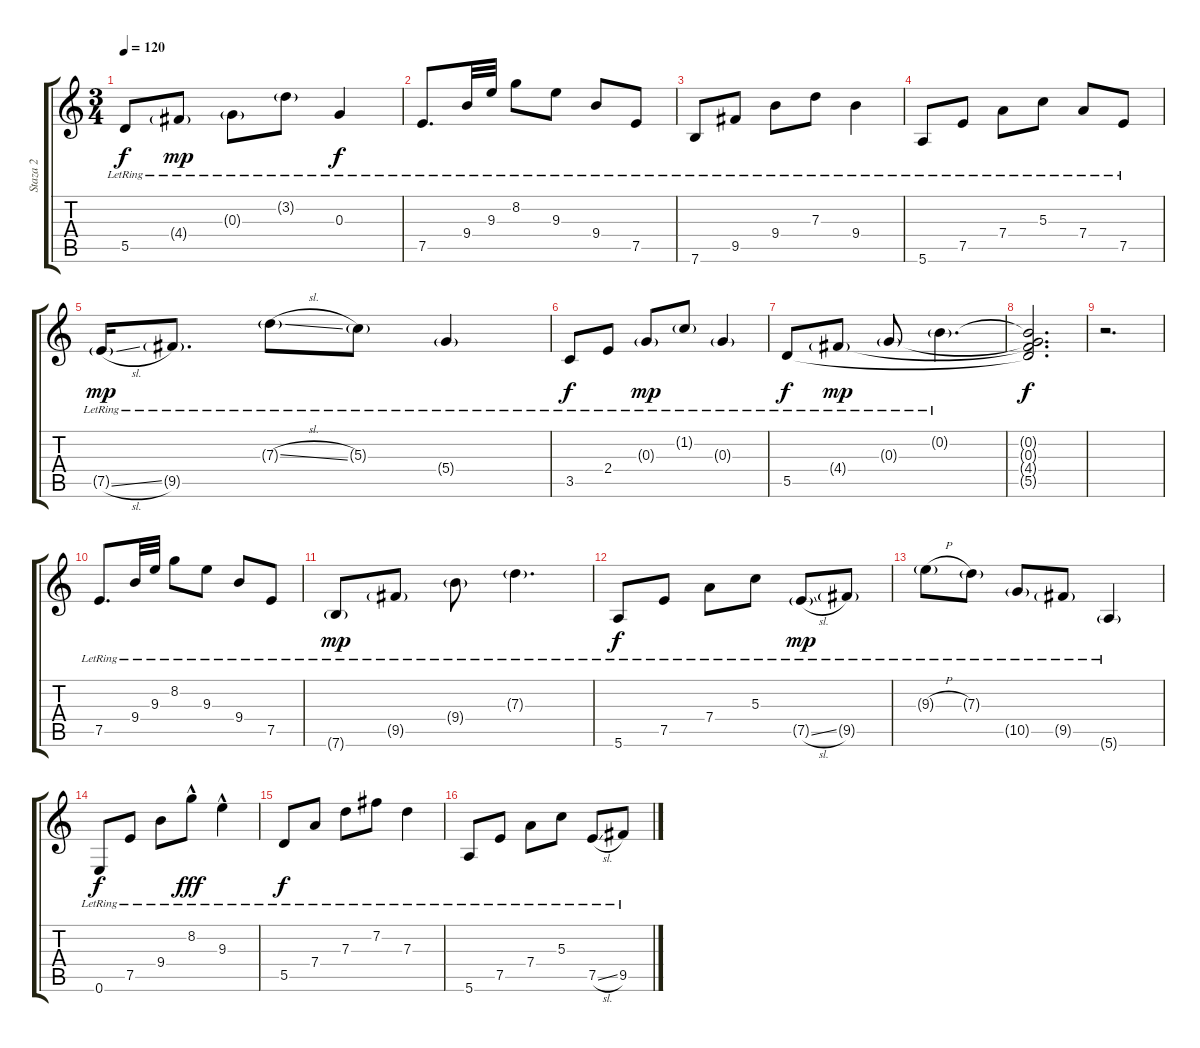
\track ("Staza 2" "Staza 2") {instrument acousticguitarnylon}
\staff {score tabs}
\tuning (E4 B3 G3 D3 A2 E2) {hide}
\ts (3 4)
\tempo 120
\clef g2
\ks c
5.5{lr}.8{dy f} 4.4{g lr}.8{dy mp} 0.3{g lr}.8 3.2{g lr}.8 0.3{lr}.4{dy f} |
7.5{lr}.8{d} 9.4{lr}.32 9.3{lr}.32 8.2{lr}.8 9.3{lr}.8 9.4{lr}.8 7.5{lr}.8 |
7.6{lr}.8 9.5{lr}.8 9.4{lr}.8 7.3{lr}.8 9.4{lr}.4 |
5.6{lr}.8 7.5{lr}.8 7.4{lr}.8 5.3{lr}.8 7.4{lr}.8 7.5{lr}.8 |
7.5{sl g lr}.16{dy mp} 9.5{g lr}.8{d} 7.3{sl g lr}.8 5.3{g lr}.8 5.4{g lr}.4 |
3.5{lr}.8{dy f} 2.4{lr}.8 0.3{g lr}.8{dy mp} 1.2{g lr}.8 0.3{g lr}.4 |
5.5{lr}.8{dy f} 4.4{g lr}.8{dy mp} 0.3{g lr}.8 0.2{g lr}.4{d} |
(0.2{t} 0.3{t} 4.4{t} 5.5{t}).2{d dy f} |
r.2{d} |
7.5{lr}.8{d} 9.4{lr}.32 9.3{lr}.32 8.2{lr}.8 9.3{lr}.8 9.4{lr}.8 7.5{lr}.8 |
7.6{g lr}.8{dy mp} 9.5{g lr}.8 9.4{g lr}.8 7.3{g lr}.4{d} |
5.6{lr}.8{dy f} 7.5{lr}.8 7.4{lr}.8 5.3{lr}.8 7.5{sl g lr}.8{dy mp} 9.5{g lr}.8 |
9.3{h g lr}.8 7.3{g lr}.8 10.5{g lr}.8 9.5{g lr}.8 5.6{g lr}.4 |
0.6{lr}.8{dy f} 7.5{lr}.8 9.4{lr}.8 8.2{hac lr}.8{dy fff volume 16} 9.3{hac lr}.4 |
5.5{lr}.8{dy f volume 14} 7.4{lr}.8 7.3{lr}.8 7.2{lr}.8 7.3{lr}.4 |
5.6{lr}.8 7.5{lr}.8 7.4{lr}.8 5.3{lr}.8 7.5{sl lr}.8 9.5{lr}.8
